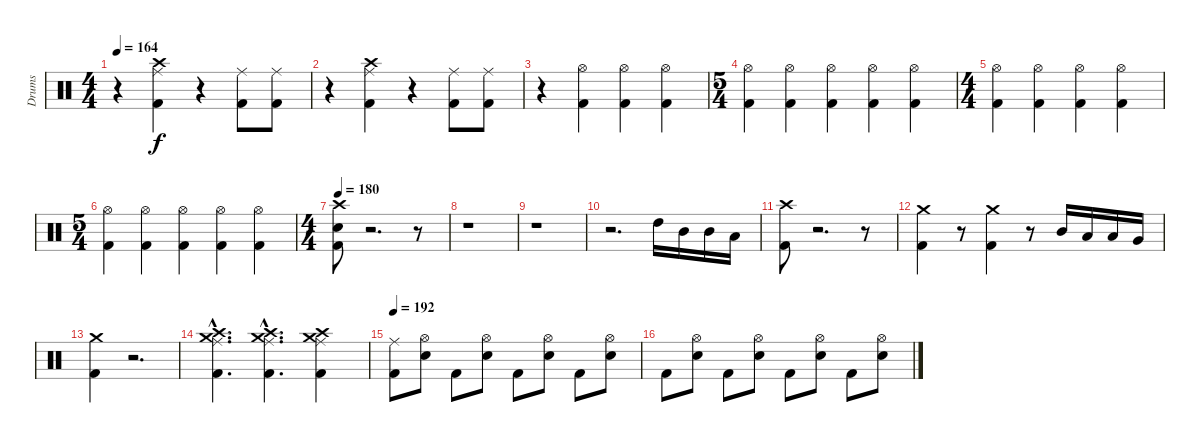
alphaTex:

\track ("Drums" "Drums") {instrument percussion}
\staff {score}
\articulation defaults
\ts (4 4)
\tempo 164
\clef neutral
\ks c
r.4{dy f} ("Ride (middle)" "Crash high (hit)" "Kick (hit) 2").4 r.4 ("Kick (hit) 2" "Ride (middle)").8 ("Kick (hit) 2" "Ride (middle)").8 |
r.4 ("Ride (middle)" "Crash high (hit)" "Kick (hit) 2").4 r.4 ("Kick (hit) 2" "Ride (middle)").8 ("Kick (hit) 2" "Ride (middle)").8 |
r.4 ("Hi-Hat (open)" "Kick (hit) 2").4 ("Hi-Hat (open)" "Kick (hit) 2").4 ("Kick (hit) 2" "Hi-Hat (open)").4 |
\ts (5 4)
("Kick (hit) 2" "Hi-Hat (open)").4 ("Hi-Hat (open)" "Kick (hit) 2").4 ("Hi-Hat (open)" "Kick (hit) 2").4 ("Hi-Hat (open)" "Kick (hit) 2").4 ("Kick (hit) 2" "Hi-Hat (open)").4 |
\ts (4 4)
("Kick (hit) 2" "Hi-Hat (open)").4 ("Hi-Hat (open)" "Kick (hit) 2").4 ("Hi-Hat (open)" "Kick (hit) 2").4 ("Hi-Hat (open)" "Kick (hit) 2").4 |
\ts (5 4)
("Kick (hit) 2" "Hi-Hat (open)").4 ("Kick (hit) 2" "Hi-Hat (open)").4 ("Hi-Hat (open)" "Kick (hit) 2").4 ("Hi-Hat (open)" "Kick (hit) 2").4 ("Hi-Hat (open)" "Kick (hit) 2").4 |
\ts (4 4)
\tempo 180
("Electric Snare (hit)" "Kick (hit) 2" "Crash high (hit)").8 r.2{d} r.8 |
r.1 |
r.1 |
r.2{d} "High Tom (hit)".16 "Mid Tom (hit)".16 "Mid Tom (hit)".16 "Low Tom (hit)".16 |
("Kick (hit) 2" "Crash high (hit)").8 r.2{d} r.8 |
("Kick (hit) 2" "Crash medium (hit)").4 r.8 ("Kick (hit) 2" "Crash medium (hit)").4 r.8 "Mid Tom (hit)".16 "Low Tom (hit)".16 "Low Tom (hit)".16 "Very Low Tom (hit)".16 |
("Kick (hit) 2" "Crash medium (hit)").4 r.2{d} |
("Kick (hit) 2"{hac} "Crash high (hit)"{hac} "Ride (middle)"{hac} "Crash medium (hit)"{hac}).4{d} ("Ride (middle)"{hac} "Crash high (hit)"{hac} "Kick (hit) 2"{hac} "Crash medium (hit)"{hac}).4{d} ("Crash medium (hit)" "Ride (middle)" "Crash high (hit)" "Kick (hit) 2").4 |
\tempo 192
("Kick (hit) 2" "Ride (middle)").8 ("Snare (hit) 2" "Hi-Hat (open)").8 "Kick (hit) 2".8 ("Snare (hit) 2" "Hi-Hat (open)").8 "Kick (hit) 2".8 ("Snare (hit) 2" "Hi-Hat (open)").8 "Kick (hit) 2".8 ("Snare (hit) 2" "Hi-Hat (open)").8 |
"Kick (hit) 2".8 ("Snare (hit) 2" "Hi-Hat (open)").8 "Kick (hit) 2".8 ("Snare (hit) 2" "Hi-Hat (open)").8 "Kick (hit) 2".8 ("Snare (hit) 2" "Hi-Hat (open)").8 "Kick (hit) 2".8 ("Snare (hit) 2" "Hi-Hat (open)").8
